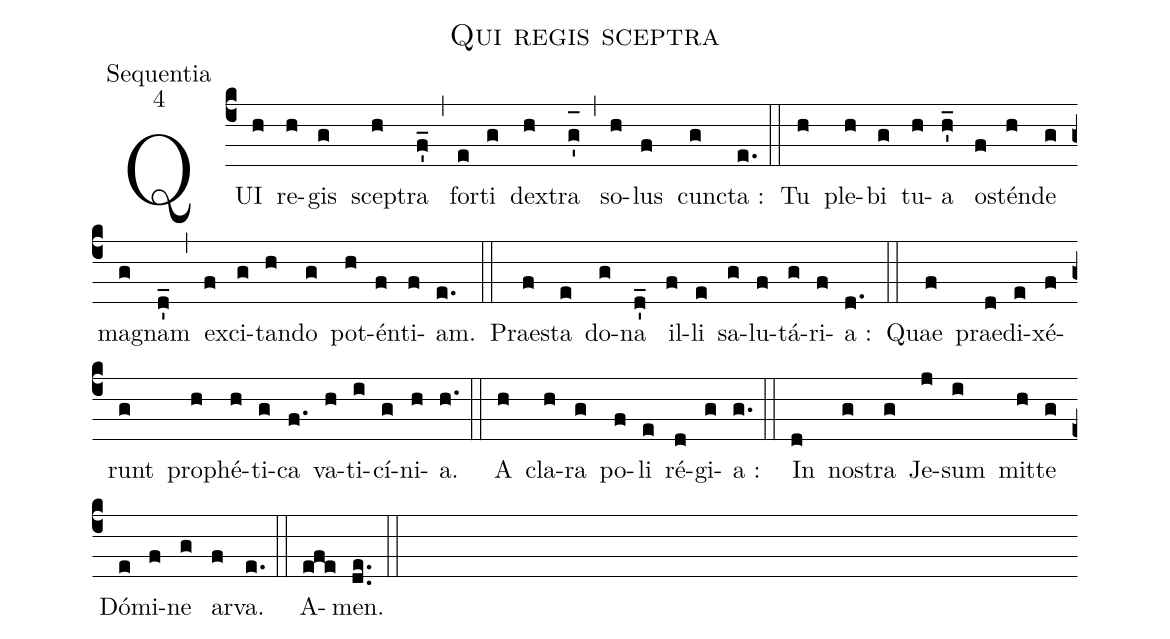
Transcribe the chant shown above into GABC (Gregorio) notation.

name:Qui regis sceptra;
office-part:Sequentia;
mode:4;
%%
(c4) QUI(h) re(h)gis(g) sce(h)ptra(f'_) (,) for(e)ti(g) dex(h)tra(g'_[oh:h]) (,) so(h)lus(f) cun(g)cta :(e.) (::)
Tu(h) ple(h)bi(g) tu(h)a(h'_) os(f)tén(h)de(g) ma(g)gnam(d'_) (,) ex(f)ci(g)tan(h)do(g) pot(h)én(f)ti(f)am.(e.) (::)
Prae(f)sta(e) do(g)na(d'_) il(f)li(e) sa(g)lu(f)tá(g)ri(f)a :(d.) (::)
Quae(f) prae(d)di(e)xé(f)runt(g) pro(h)phé(h)ti(g)ca(f.) va(h)ti(i)cí(g)ni(h)a.(h.) (::)
A(h) cla(h)ra(g) po(f)li(e) ré(d)gi(g)a :(g.) (::)
In(d) no(g)stra(g) Je(j)sum(i) mit(h)te(g) Dó(e)mi(f)ne(g) ar(f)va.(e.) (::)
A(efe)men.(de..) (::)
